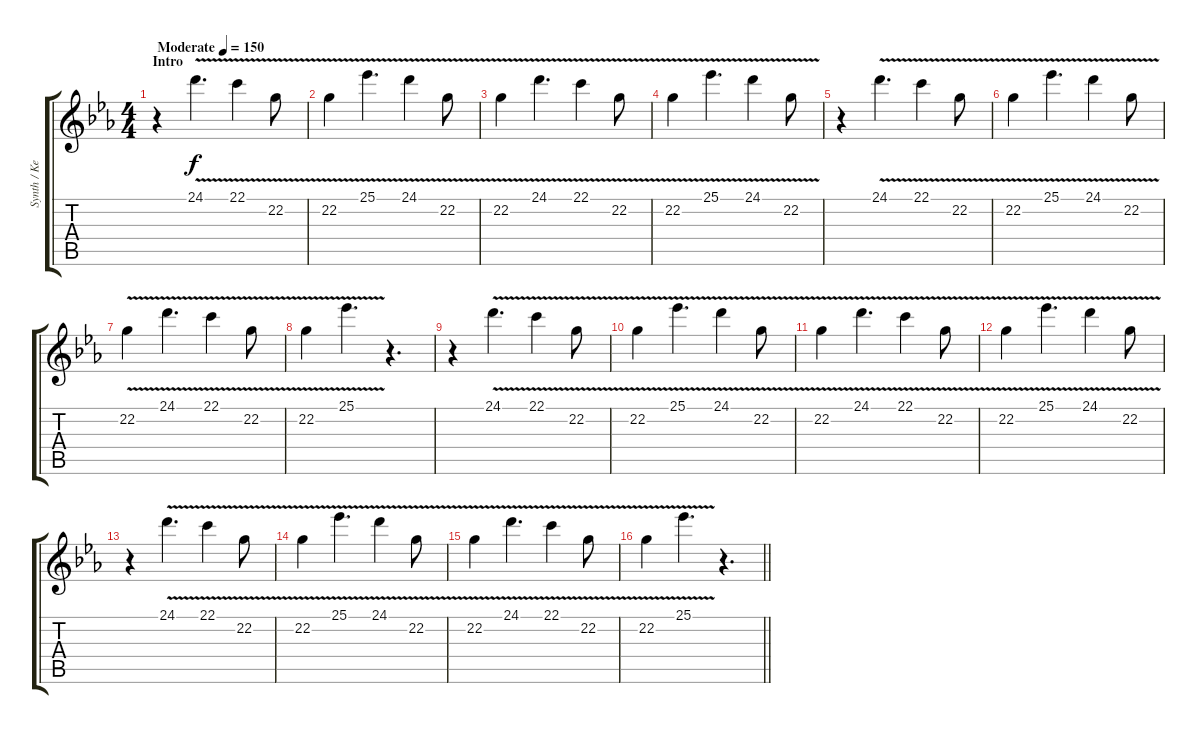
\track ("Synth / Keyboard" "Synth / Ke") {instrument fx7echoes}
\staff {score tabs}
\tuning (D4 A3 F3 C3 G2 C2) {hide}
\ts (4 4)
\section ("" "Intro")
\tempo (150 "Moderate")
\clef g2
\ks eb
r.4{dy f instrument fx7echoes} 24.1{v}.4{d} 22.1{v}.4 22.2{v}.8 |
22.2{v}.4 25.1{v}.4{d} 24.1{v}.4 22.2{v}.8 |
22.2{v}.4 24.1{v}.4{d} 22.1{v}.4 22.2{v}.8 |
22.2{v}.4 25.1{v}.4{d} 24.1{v}.4 22.2{v}.8 |
r.4 24.1{v}.4{d} 22.1{v}.4 22.2{v}.8 |
22.2{v}.4 25.1{v}.4{d} 24.1{v}.4 22.2{v}.8 |
22.2{v}.4 24.1{v}.4{d} 22.1{v}.4 22.2{v}.8 |
22.2{v}.4 25.1{v}.4{d} r.4{d} |
r.4 24.1{v}.4{d} 22.1{v}.4 22.2{v}.8 |
22.2{v}.4 25.1{v}.4{d} 24.1{v}.4 22.2{v}.8 |
22.2{v}.4 24.1{v}.4{d} 22.1{v}.4 22.2{v}.8 |
22.2{v}.4 25.1{v}.4{d} 24.1{v}.4 22.2{v}.8 |
r.4 24.1{v}.4{d} 22.1{v}.4 22.2{v}.8 |
22.2{v}.4 25.1{v}.4{d} 24.1{v}.4 22.2{v}.8 |
22.2{v}.4 24.1{v}.4{d} 22.1{v}.4 22.2{v}.8 |
\barLineRight lightlight
22.2{v}.4 25.1{v}.4{d} r.4{d}
